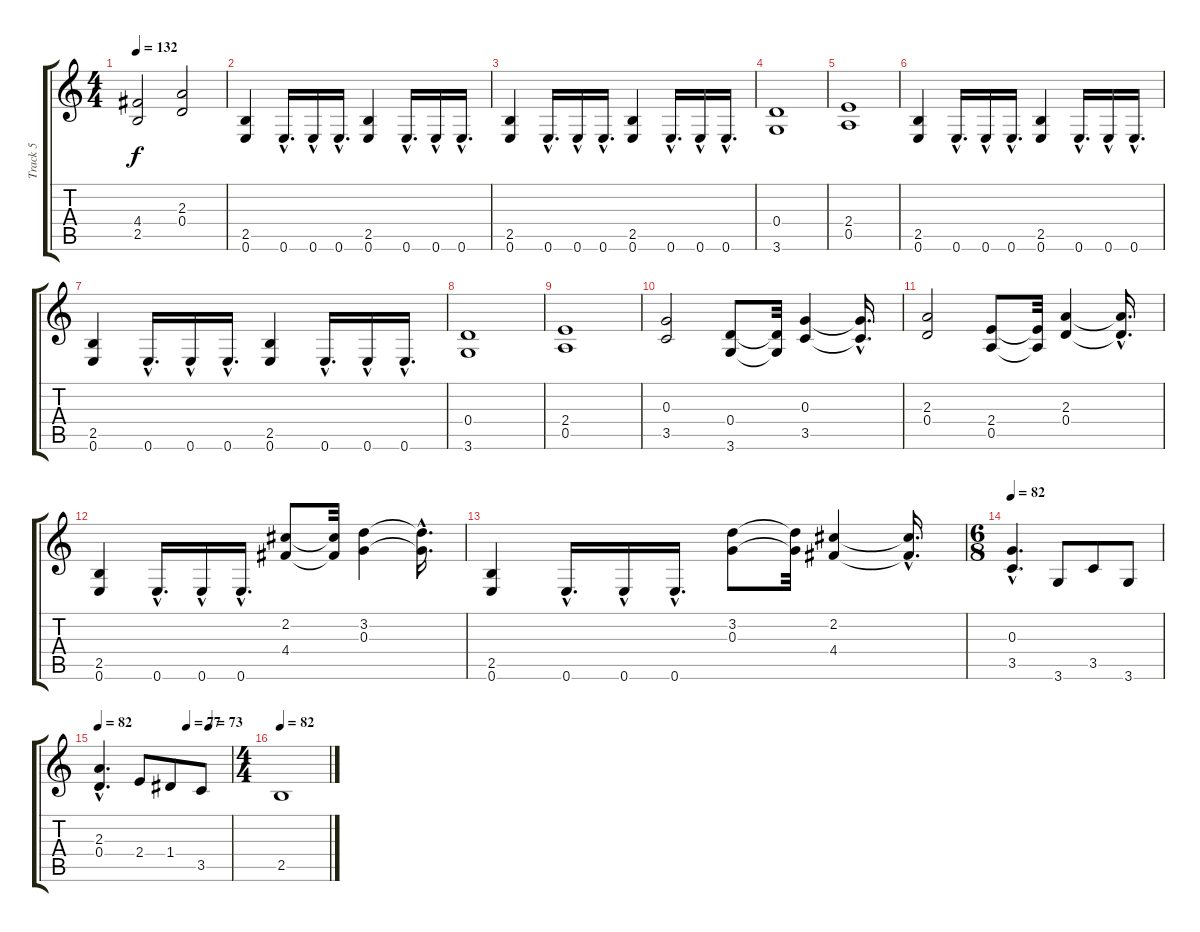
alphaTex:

\track ("Track 5" "Track 5") {instrument distortionguitar}
\staff {score tabs}
\tuning (E4 B3 G3 D3 A2 E2) {hide}
\ts (4 4)
\tempo 132
\clef g2
\ks c
(4.4 2.5).2{dy f} (2.3 0.4).2 |
(2.5 0.6).4 0.6{hac}.16{d} 0.6{hac}.16 0.6{hac}.16{d} (2.5 0.6).4 0.6{hac}.16{d} 0.6{hac}.16 0.6{hac}.16{d} |
(2.5 0.6).4 0.6{hac}.16{d} 0.6{hac}.16 0.6{hac}.16{d} (2.5 0.6).4 0.6{hac}.16{d} 0.6{hac}.16 0.6{hac}.16{d} |
(0.4 3.6).1 |
(2.4 0.5).1 |
(2.5 0.6).4 0.6{hac}.16{d} 0.6{hac}.16 0.6{hac}.16{d} (2.5 0.6).4 0.6{hac}.16{d} 0.6{hac}.16 0.6{hac}.16{d} |
(2.5 0.6).4 0.6{hac}.16{d} 0.6{hac}.16 0.6{hac}.16{d} (2.5 0.6).4 0.6{hac}.16{d} 0.6{hac}.16 0.6{hac}.16{d} |
(0.4 3.6).1 |
(2.4 0.5).1 |
(0.3 3.5).2 (0.4 3.6).8 (0.4{t} 3.6{t}).32 (0.3 3.5).4 (0.3{hac t} 3.5{hac t}).16{d} |
(2.3 0.4).2 (2.4 0.5).8 (2.4{t} 0.5{t}).32 (2.3 0.4).4 (2.3{hac t} 0.4{hac t}).16{d} |
(2.5 0.6).4 0.6{hac}.16{d} 0.6{hac}.16 0.6{hac}.16{d} (2.2 4.4).8 (2.2{t} 4.4{t}).32 (3.2 0.3).4 (3.2{hac t} 0.3{hac t}).16{d} |
(2.5 0.6).4 0.6{hac}.16{d} 0.6{hac}.16 0.6{hac}.16{d} (3.2 0.3).8 (3.2{t} 0.3{t}).32 (2.2 4.4).4 (2.2{hac t} 4.4{hac t}).16{d} |
\ts (6 8)
\tempo 82
(0.3{hac} 3.5{hac}).4{d} 3.6.8 3.5.8 3.6.8 |
\tempo 82
\tempo (77 0.6666666666666666)
\tempo (73 0.8333333333333334)
(2.3{hac} 0.4{hac}).4{d} 2.4.8 1.4.8 3.5.8 |
\ts (4 4)
\tempo 82
2.5.1
